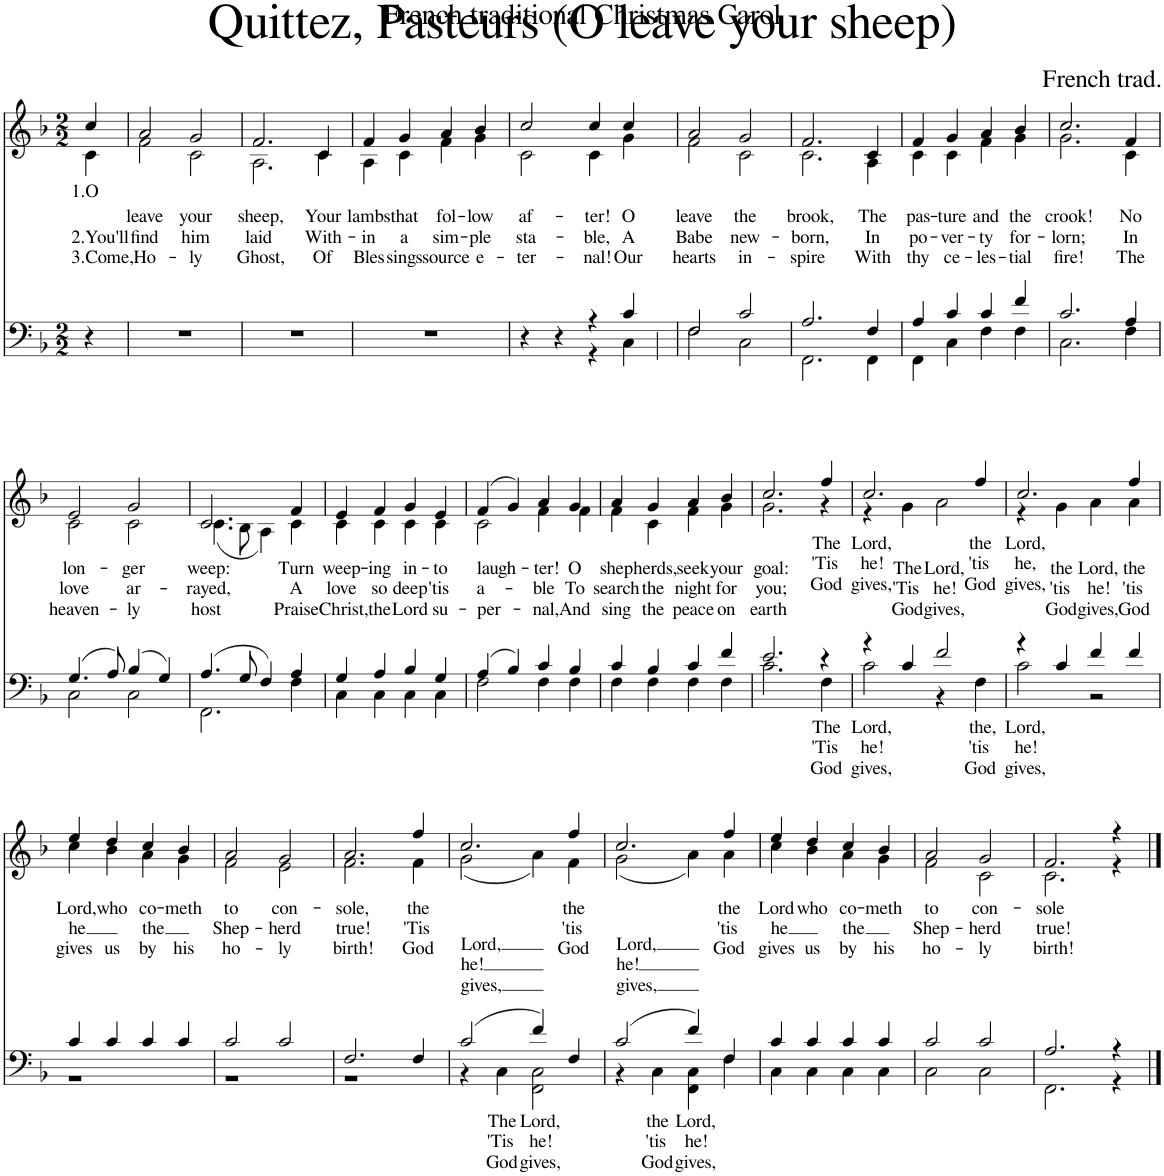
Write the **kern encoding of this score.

**kern	**text	**text	**text	**kern	**text	**text	**text	**text	**text	**text
*part1	*part1	*part1	*part1	*part1	*part1	*part1	*part1	*part1	*part1	*part1
*staff2	*staff2	*staff2	*staff2	*staff1	*staff1	*staff1	*staff1	*staff1	*staff1	*staff1
*I"Piano	*	*	*	*	*	*	*	*	*	*
*I'Pno	*	*	*	*	*	*	*	*	*	*
*clefF4	*	*	*	*clefG2	*	*	*	*	*	*
*k[b-]	*	*	*	*k[b-]	*	*	*	*	*	*
*M2/2	*	*	*	*M2/2	*	*	*	*	*	*
=1	=1	=1	=1	=1	=1	=1	=1	=1	=1	=1
!	!	!	!	!	!LO:LY:b	!LO:LY:b	!LO:LY:b	!	!	!
*	*	*	*	*^	*	*	*	*	*	*
4r	.	.	.	4cc/	4c\	1.O	2.You'll	3.Come,	.	.	.
=2	=2	=2	=2	=2	=2	=2	=2	=2	=2	=2	=2
!	!	!	!	!	!	!LO:LY:b	!LO:LY:b	!LO:LY:b	!	!	!
1r	.	.	.	2a/	2f\	leave	find	Ho-	.	.	.
!	!	!	!	!	!	!LO:LY:b	!LO:LY:b	!LO:LY:b	!	!	!
.	.	.	.	2g/	2c\	your	him	-ly	.	.	.
=3	=3	=3	=3	=3	=3	=3	=3	=3	=3	=3	=3
!	!	!	!	!	!	!LO:LY:b	!LO:LY:b	!LO:LY:b	!	!	!
1r	.	.	.	2.f/	2.A\	sheep,	laid	Ghost,	.	.	.
!	!	!	!	!	!	!LO:LY:b	!LO:LY:b	!LO:LY:b	!	!	!
.	.	.	.	4c/	4c\	Your	With-	Of	.	.	.
=4	=4	=4	=4	=4	=4	=4	=4	=4	=4	=4	=4
!	!	!	!	!	!	!LO:LY:b	!LO:LY:b	!LO:LY:b	!	!	!
1r	.	.	.	4f/	4A\	lambs	-in	Bles-	.	.	.
!	!	!	!	!	!	!LO:LY:b	!LO:LY:b	!LO:LY:b	!	!	!
.	.	.	.	4g/	4c\	that	a	-sings	.	.	.
!	!	!	!	!	!	!LO:LY:b	!LO:LY:b	!LO:LY:b	!	!	!
.	.	.	.	4a/	4f\	fol-	sim-	source	.	.	.
!	!	!	!	!	!	!LO:LY:b	!LO:LY:b	!LO:LY:b	!	!	!
.	.	.	.	4b-/	4g\	-low	-ple	e-	.	.	.
=5	=5	=5	=5	=5	=5	=5	=5	=5	=5	=5	=5
*^	*	*	*	*	*	*	*	*	*	*	*
!	!	!	!	!	!	!	!LO:LY:b	!LO:LY:b	!LO:LY:b	!	!	!
4r	2ryy	.	.	.	2cc/	2c\	af-	sta-	-ter-	.	.	.
4r	.	.	.	.	.	.	.	.	.	.	.	.
!	!	!	!	!	!	!	!LO:LY:b	!LO:LY:b	!LO:LY:b	!	!	!
4r	4r	.	.	.	4cc/	4c\	-ter!	-ble,	-nal!	.	.	.
!	!	!	!	!	!	!	!LO:LY:b	!LO:LY:b	!LO:LY:b	!	!	!
4c/	4C\	.	.	.	4cc/	4g\	O	A	Our	.	.	.
2ryy	2F\	.	.	.	2ryy	2ryy	.	.	.	.	.	.
=6	=6	=6	=6	=6	=6	=6	=6	=6	=6	=6	=6	=6
!	!	!	!	!	!	!	!LO:LY:b	!LO:LY:b	!LO:LY:b	!	!	!
2F/	2F\	.	.	.	2a/	2f\	leave	Babe	hearts	.	.	.
!	!	!	!	!	!	!	!LO:LY:b	!LO:LY:b	!LO:LY:b	!	!	!
2c/	2C\	.	.	.	2g/	2c\	the	new-	in-	.	.	.
=7	=7	=7	=7	=7	=7	=7	=7	=7	=7	=7	=7	=7
!	!	!	!	!	!	!	!LO:LY:b	!LO:LY:b	!LO:LY:b	!	!	!
2.A/	2.FF\	.	.	.	2.f/	2.c\	brook,	-born,	-spire	.	.	.
!	!	!	!	!	!	!	!LO:LY:b	!LO:LY:b	!LO:LY:b	!	!	!
4F/	4FF\	.	.	.	4c/	4A\	The	In	With	.	.	.
=8	=8	=8	=8	=8	=8	=8	=8	=8	=8	=8	=8	=8
!	!	!	!	!	!	!	!LO:LY:b	!LO:LY:b	!LO:LY:b	!	!	!
4A/	4FF\	.	.	.	4f/	4c\	pas-	po-	thy	.	.	.
!	!	!	!	!	!	!	!LO:LY:b	!LO:LY:b	!LO:LY:b	!	!	!
4c/	4C\	.	.	.	4g/	4c\	-ture	-ver-	ce-	.	.	.
!	!	!	!	!	!	!	!LO:LY:b	!LO:LY:b	!LO:LY:b	!	!	!
4c/	4F\	.	.	.	4a/	4f\	and	-ty	-les-	.	.	.
!	!	!	!	!	!	!	!LO:LY:b	!LO:LY:b	!LO:LY:b	!	!	!
4f/	4F\	.	.	.	4b-/	4g\	the	for-	-tial	.	.	.
=9	=9	=9	=9	=9	=9	=9	=9	=9	=9	=9	=9	=9
!	!	!	!	!	!	!	!LO:LY:b	!LO:LY:b	!LO:LY:b	!	!	!
2.c/	2.C\	.	.	.	2.cc/	2.g\	crook!	-lorn;	fire!	.	.	.
!	!	!	!	!	!	!	!LO:LY:b	!LO:LY:b	!LO:LY:b	!	!	!
4A/	4F\	.	.	.	4f/	4c\	No	In	The	.	.	.
!!LO:LB:g=z	!!
=10	=10	=10	=10	=10	=10	=10	=10	=10	=10	=10	=10	=10
!	!	!	!	!	!	!	!LO:LY:b	!LO:LY:b	!LO:LY:b	!	!	!
4.G/	2C\	.	.	.	2e/	2c\	lon-	love	heaven-	.	.	.
8A/	.	.	.	.	.	.	.	.	.	.	.	.
!	!	!	!	!	!	!	!LO:LY:b	!LO:LY:b	!LO:LY:b	!	!	!
4B-/	2C\	.	.	.	2g/	2c\	-ger	ar-	-ly	.	.	.
4G/	.	.	.	.	.	.	.	.	.	.	.	.
=11	=11	=11	=11	=11	=11	=11	=11	=11	=11	=11	=11	=11
!	!	!	!	!	!	!	!LO:LY:b	!LO:LY:b	!LO:LY:b	!	!	!
4.A/	2.FF\	.	.	.	2.c/	(4.c\	weep:	-rayed,	host	.	.	.
8G/	.	.	.	.	.	8B-\	.	.	.	.	.	.
4F/	.	.	.	.	.	4A\)	.	.	.	.	.	.
!	!	!	!	!	!	!	!LO:LY:b	!LO:LY:b	!LO:LY:b	!	!	!
4A/	4F\	.	.	.	4f/	4c\	Turn	A	Praise	.	.	.
=12	=12	=12	=12	=12	=12	=12	=12	=12	=12	=12	=12	=12
!	!	!	!	!	!	!	!LO:LY:b	!LO:LY:b	!LO:LY:b	!	!	!
4G/	4C\	.	.	.	4e/	4c\	weep-	love	Christ,	.	.	.
!	!	!	!	!	!	!	!LO:LY:b	!LO:LY:b	!LO:LY:b	!	!	!
4A/	4C\	.	.	.	4f/	4c\	-ing	so	the	.	.	.
!	!	!	!	!	!	!	!LO:LY:b	!LO:LY:b	!LO:LY:b	!	!	!
4B-/	4C\	.	.	.	4g/	4c\	in-	deep	Lord	.	.	.
!	!	!	!	!	!	!	!LO:LY:b	!LO:LY:b	!LO:LY:b	!	!	!
4G/	4C\	.	.	.	4e/	4c\	-to	'tis	su-	.	.	.
=13	=13	=13	=13	=13	=13	=13	=13	=13	=13	=13	=13	=13
!	!	!	!	!	!	!	!LO:LY:b	!LO:LY:b	!LO:LY:b	!	!	!
4A/	2F\	.	.	.	(4f/	2c\	laugh-	a-	-per-	.	.	.
4B-/	.	.	.	.	4g/)	.	.	.	.	.	.	.
!	!	!	!	!	!	!	!LO:LY:b	!LO:LY:b	!LO:LY:b	!	!	!
4c/	4F\	.	.	.	4a/	4f\	-ter!	-ble	-nal,	.	.	.
!	!	!	!	!	!	!	!LO:LY:b	!LO:LY:b	!LO:LY:b	!	!	!
4B-/	4F\	.	.	.	4g/	4f\	O	To	And	.	.	.
=14	=14	=14	=14	=14	=14	=14	=14	=14	=14	=14	=14	=14
!	!	!	!	!	!	!	!LO:LY:b	!LO:LY:b	!LO:LY:b	!	!	!
4c/	4F\	.	.	.	4a/	4f\	shep-	search	sing	.	.	.
!	!	!	!	!	!	!	!LO:LY:b	!LO:LY:b	!LO:LY:b	!	!	!
4B-/	4F\	.	.	.	4g/	4c\	-herds,	the	the	.	.	.
!	!	!	!	!	!	!	!LO:LY:b	!LO:LY:b	!LO:LY:b	!	!	!
4c/	4F\	.	.	.	4a/	4f\	seek	night	peace	.	.	.
!	!	!	!	!	!	!	!LO:LY:b	!LO:LY:b	!LO:LY:b	!	!	!
4f/	4F\	.	.	.	4b-/	4g\	your	for	on	.	.	.
=15	=15	=15	=15	=15	=15	=15	=15	=15	=15	=15	=15	=15
!	!	!	!	!	!	!	!LO:LY:b	!LO:LY:b	!LO:LY:b	!	!	!
2.e/	2.c\	.	.	.	2.cc/	2.g\	goal:	you;	earth	.	.	.
!	!	!LO:LY:b	!LO:LY:b	!LO:LY:b	!	!	!LO:LY:b	!LO:LY:b	!LO:LY:b	!	!	!
4r	4F\	The	'Tis	God	4ff/	4r	The	'Tis	God	.	.	.
=16	=16	=16	=16	=16	=16	=16	=16	=16	=16	=16	=16	=16
!	!	!LO:LY:b	!LO:LY:b	!LO:LY:b	!	!	!LO:LY:b	!LO:LY:b	!LO:LY:b	!	!	!
4r	2c\	Lord,	he!	gives,	2.cc/	4r	Lord,	he!	gives,	.	.	.
!	!	!	!	!	!	!	!LO:LY:b	!LO:LY:b	!LO:LY:b	!	!	!
4c/	.	.	.	.	.	4g\	The	'Tis	God	.	.	.
!	!	!	!	!	!	!	!LO:LY:b	!LO:LY:b	!LO:LY:b	!	!	!
2f/	4r	.	.	.	.	2a\	Lord,	he!	gives,	.	.	.
!	!	!LO:LY:b	!LO:LY:b	!LO:LY:b	!	!	!LO:LY:b	!LO:LY:b	!LO:LY:b	!	!	!
.	4F\	the,	'tis	God	4ff/	.	the	'tis	God	.	.	.
=17	=17	=17	=17	=17	=17	=17	=17	=17	=17	=17	=17	=17
!	!	!LO:LY:b	!LO:LY:b	!LO:LY:b	!	!	!LO:LY:b	!LO:LY:b	!LO:LY:b	!	!	!
4r	2c\	Lord,	he!	gives,	2.cc/	4r	Lord,	he,	gives,	.	.	.
!	!	!	!	!	!	!	!LO:LY:b	!LO:LY:b	!LO:LY:b	!	!	!
4c/	.	.	.	.	.	4g\	the	'tis	God	.	.	.
!	!	!	!	!	!	!	!LO:LY:b	!LO:LY:b	!LO:LY:b	!	!	!
4f/	2r	.	.	.	.	4a\	Lord,	he!	gives,	.	.	.
!	!	!	!	!	!	!	!LO:LY:b	!LO:LY:b	!LO:LY:b	!	!	!
4f/	.	.	.	.	4ff/	4a\	the	'tis	God	.	.	.
!!LO:LB:g=z	!!
=18	=18	=18	=18	=18	=18	=18	=18	=18	=18	=18	=18	=18
!	!	!	!	!	!	!	!LO:LY:b	!LO:LY:b	!LO:LY:b	!	!	!
4c/	1r	.	.	.	4ee/	4cc\	Lord,	he	gives	.	.	.
!	!	!	!	!	!	!	!LO:LY:b	!	!LO:LY:b	!	!	!
4c/	.	.	.	.	4dd/	4b-\	who	.	us	.	.	.
!	!	!	!	!	!	!	!LO:LY:b	!LO:LY:b	!LO:LY:b	!	!	!
4c/	.	.	.	.	4cc/	4a\	co-	the	by	.	.	.
!	!	!	!	!	!	!	!LO:LY:b	!	!LO:LY:b	!	!	!
4c/	.	.	.	.	4b-/	4g\	-meth	.	his	.	.	.
=19	=19	=19	=19	=19	=19	=19	=19	=19	=19	=19	=19	=19
!	!	!	!	!	!	!	!LO:LY:b	!LO:LY:b	!LO:LY:b	!	!	!
2c/	1r	.	.	.	2a/	2f\	to	Shep-	ho-	.	.	.
!	!	!	!	!	!	!	!LO:LY:b	!LO:LY:b	!LO:LY:b	!	!	!
2c/	.	.	.	.	2g/	2e\	con-	-herd	-ly	.	.	.
=20	=20	=20	=20	=20	=20	=20	=20	=20	=20	=20	=20	=20
!	!	!	!	!	!	!	!LO:LY:b	!LO:LY:b	!LO:LY:b	!	!	!
2.F/	1r	.	.	.	2.a/	2.f\	-sole,	true!	birth!	.	.	.
!	!	!	!	!	!	!	!LO:LY:b	!LO:LY:b	!LO:LY:b	!	!	!
4F/	.	.	.	.	4ff/	4f\	the	'Tis	God	.	.	.
=21	=21	=21	=21	=21	=21	=21	=21	=21	=21	=21	=21	=21
!	!	!	!	!	!	!	!LO:LY:b	!LO:LY:b	!LO:LY:b	!	!	!
!	!	!	!	!	!	!	!	!	!	!LO:LY:b	!LO:LY:b	!LO:LY:b
2c/	4r	.	.	.	2.cc/	(2g\	.	.	.	Lord,	he!	gives,
!	!	!LO:LY:b	!LO:LY:b	!LO:LY:b	!	!	!	!	!	!	!	!
.	4C\	The	'Tis	God	.	.	.	.	.	.	.	.
!	!	!LO:LY:b	!LO:LY:b	!LO:LY:b	!	!	!	!	!	!	!	!
4f/	2FF\ 2C\	Lord,	he!	gives,	.	4a\)	.	.	.	.	.	.
!	!	!	!	!	!	!	!LO:LY:b	!LO:LY:b	!LO:LY:b	!	!	!
4F/	.	.	.	.	4ff/	4f\	the	'tis	God	.	.	.
=22	=22	=22	=22	=22	=22	=22	=22	=22	=22	=22	=22	=22
!	!	!	!	!	!	!	!LO:LY:b	!LO:LY:b	!LO:LY:b	!	!	!
!	!	!	!	!	!	!	!	!	!	!LO:LY:b	!LO:LY:b	!LO:LY:b
2c/	4r	.	.	.	2.cc/	(2g\	.	.	.	Lord,	he!	gives,
!	!	!LO:LY:b	!LO:LY:b	!LO:LY:b	!	!	!	!	!	!	!	!
.	4C\	the	'tis	God	.	.	.	.	.	.	.	.
!	!	!LO:LY:b	!LO:LY:b	!LO:LY:b	!	!	!	!	!	!	!	!
4f/	4FF\ 4C\	Lord,	he!	gives,	.	4a\)	.	.	.	.	.	.
!	!	!	!	!	!	!	!LO:LY:b	!LO:LY:b	!LO:LY:b	!	!	!
4F/	4F\	.	.	.	4ff/	4a\	the	'tis	God	.	.	.
=23	=23	=23	=23	=23	=23	=23	=23	=23	=23	=23	=23	=23
!	!	!	!	!	!	!	!LO:LY:b	!LO:LY:b	!LO:LY:b	!	!	!
4c/	4C\	.	.	.	4ee/	4cc\	Lord	he	gives	.	.	.
!	!	!	!	!	!	!	!LO:LY:b	!	!LO:LY:b	!	!	!
4c/	4C\	.	.	.	4dd/	4b-\	who	.	us	.	.	.
!	!	!	!	!	!	!	!LO:LY:b	!LO:LY:b	!LO:LY:b	!	!	!
4c/	4C\	.	.	.	4cc/	4a\	co-	the	by	.	.	.
!	!	!	!	!	!	!	!LO:LY:b	!	!LO:LY:b	!	!	!
4c/	4C\	.	.	.	4b-/	4g\	-meth	.	his	.	.	.
=24	=24	=24	=24	=24	=24	=24	=24	=24	=24	=24	=24	=24
!	!	!	!	!	!	!	!LO:LY:b	!LO:LY:b	!LO:LY:b	!	!	!
2c/	2C\	.	.	.	2a/	2f\	to	Shep-	ho-	.	.	.
!	!	!	!	!	!	!	!LO:LY:b	!LO:LY:b	!LO:LY:b	!	!	!
2c/	2C\	.	.	.	2g/	2c\	con-	-herd	-ly	.	.	.
=25	=25	=25	=25	=25	=25	=25	=25	=25	=25	=25	=25	=25
!	!	!	!	!	!	!	!LO:LY:b	!LO:LY:b	!LO:LY:b	!	!	!
2.A/	2.FF\	.	.	.	2.f/	2.c\	-sole	true!	birth!	.	.	.
4r	4r	.	.	.	4r	4r	.	.	.	.	.	.
*v	*v	*	*	*	*	*	*	*	*	*	*	*
*	*	*	*	*v	*v	*	*	*	*	*	*
==	==	==	==	==	==	==	==	==	==	==
*-	*-	*-	*-	*-	*-	*-	*-	*-	*-	*-
